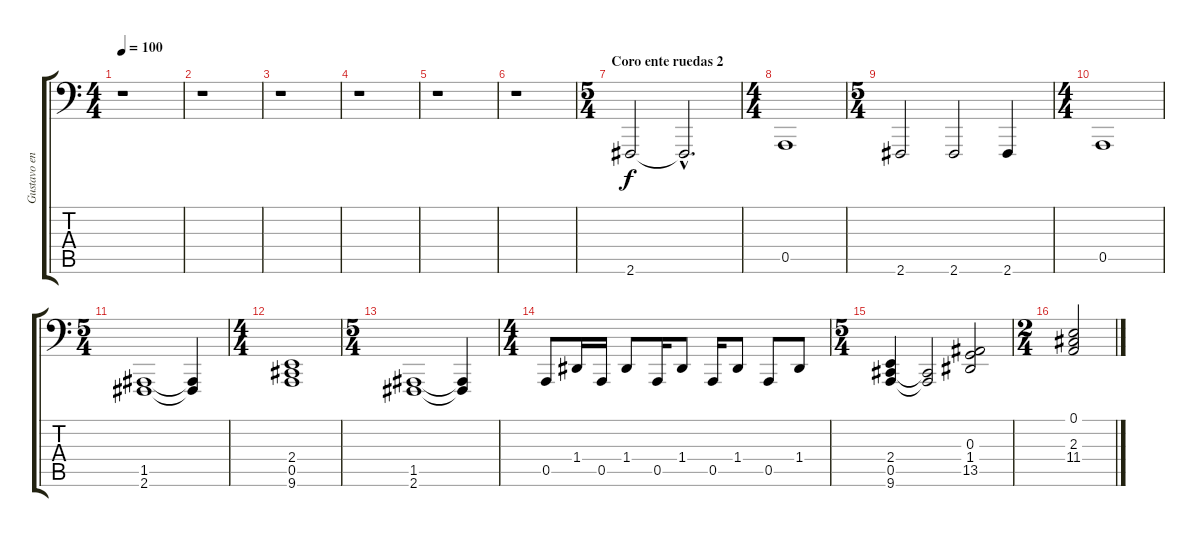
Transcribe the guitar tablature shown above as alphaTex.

\track ("Gustavo en llave de fa" "Gustavo en") {instrument pad3polysynth}
\staff {score tabs}
\tuning (E3 B2 G2 D2 A1 E1) {hide}
\ts (4 4)
\tempo 100
\clef f4
\ks c
r.1{dy f} |
r.1 |
r.1 |
r.1 |
r.1 |
r.1 |
\ts (5 4)
\section ("" "Coro ente ruedas 2")
2.6.2 2.6{hac t}.2{d} |
\ts (4 4)
0.5.1 |
\ts (5 4)
2.6.2 2.6.2 2.6.4 |
\ts (4 4)
0.5.1 |
\ts (5 4)
(1.5 2.6).1 (1.5{t} 2.6{t}).4 |
\ts (4 4)
(2.4 0.5 9.6).1 |
\ts (5 4)
(1.5 2.6).1 (1.5{t} 2.6{t}).4 |
\ts (4 4)
0.5.8 1.4.16 0.5.16 1.4.8 0.5.16 1.4.8 0.5.16 1.4.8 0.5.8 1.4.8 |
\ts (5 4)
(2.4 0.5 9.6).4{volume 10} (0.5{t} 9.6{t}).2 (0.3 1.4 13.5).2 |
\ts (2 4)
(0.1 2.3 11.4).2
